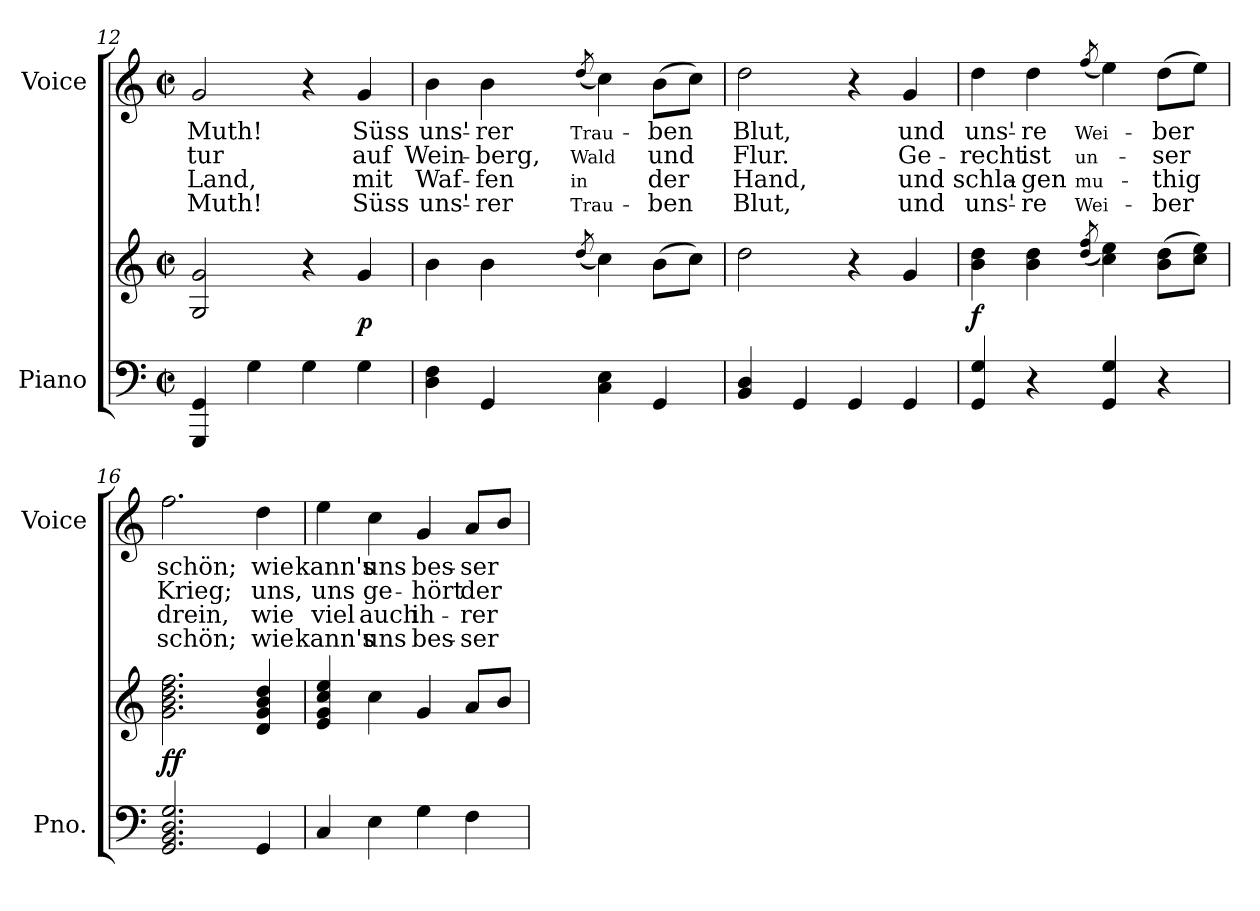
**kern	**kern	**dynam	**kern	**text	**text	**text	**text
*part2	*part2	*part2	*part1	*part1	*part1	*part1	*part1
*staff3	*staff2	*staff2/3	*staff1	*staff1	*staff1	*staff1	*staff1
*I"Piano	*	*	*I"Voice	*	*	*	*
*I'Pno.	*	*	*I'Voice	*	*	*	*
*clefF4	*clefG2	*	*clefG2	*	*	*	*
*k[]	*k[]	*	*k[]	*	*	*	*
*C:	*C:	*	*C:	*	*	*	*
*M2/2	*M2/2	*	*M2/2	*	*	*	*
*met(c|)	*met(c|)	*	*met(c|)	*	*	*	*
=12	=12	=12	=12	=12	=12	=12	=12
!	!	!	!	!LO:LY:b:color=#000000	!LO:LY:b:color=#000000	!LO:LY:b:color=#000000	!LO:LY:b:color=#000000
4GGGi/ 4GGi	2Gi/ 2gi	.	2gi/	Muth!	-tur	Land,	Muth!
4Gi\	.	.	.	.	.	.	.
4Gi\	4r	.	4r	.	.	.	.
!	!	!	!	!LO:LY:b:color=#000000	!LO:LY:b:color=#000000	!LO:LY:b:color=#000000	!LO:LY:b:color=#000000
4Gi\	4gi/	p	4gi/	Süss	auf	mit	Süss
=13	=13	=13	=13	=13	=13	=13	=13
!	!	!	!	!LO:LY:b:color=#000000	!LO:LY:b:color=#000000	!LO:LY:b:color=#000000	!LO:LY:b:color=#000000
4Di\ 4Fi	4bi\	.	4bi\	uns'-	Wein-	Waf-	uns'-
!	!	!	!	!LO:LY:b:color=#000000	!LO:LY:b:color=#000000	!LO:LY:b:color=#000000	!LO:LY:b:color=#000000
4GGi/	4bi\	.	4bi\	-rer	-berg,	-fen	-rer
!	!	!	!	!LO:LY:b:color=#000000	!LO:LY:b:color=#000000	!LO:LY:b:color=#000000	!LO:LY:b:color=#000000
.	(8qddi/	.	(8qddi/	Trau-	Wald	in	Trau-
4Ci\ 4Ei	4cci\)	.	4cci\)	.	.	.	.
!	!	!	!	!LO:LY:b:color=#000000	!LO:LY:b:color=#000000	!LO:LY:b:color=#000000	!LO:LY:b:color=#000000
4GGi/	(8bi\L	.	(8bi\L	-ben	und	der	-ben
.	8cci\J)	.	8cci\J)	.	.	.	.
!!LO:PB:g=z
=14	=14	=14	=14	=14	=14	=14	=14
!	!	!	!	!LO:LY:b:color=#000000	!LO:LY:b:color=#000000	!LO:LY:b:color=#000000	!LO:LY:b:color=#000000
4BBi/ 4Di	2ddi\	.	2ddi\	Blut,	Flur.	Hand,	Blut,
4GGi/	.	.	.	.	.	.	.
4GGi/	4r	.	4r	.	.	.	.
!	!	!	!	!LO:LY:b:color=#000000	!LO:LY:b:color=#000000	!LO:LY:b:color=#000000	!LO:LY:b:color=#000000
4GGi/	4gi/	.	4gi/	und	Ge-	und	und
=15	=15	=15	=15	=15	=15	=15	=15
!	!	!	!	!LO:LY:b:color=#000000	!LO:LY:b:color=#000000	!LO:LY:b:color=#000000	!LO:LY:b:color=#000000
4GGi/ 4Gi	4bi\ 4ddi	f	4ddi\	uns'-	-recht	schla-	uns'-
!	!	!	!	!LO:LY:b:color=#000000	!LO:LY:b:color=#000000	!LO:LY:b:color=#000000	!LO:LY:b:color=#000000
4r	4bi\ 4ddi	.	4ddi\	-re	ist	-gen	-re
!	!	!	!	!LO:LY:b:color=#000000	!LO:LY:b:color=#000000	!LO:LY:b:color=#000000	!LO:LY:b:color=#000000
.	(8qddi/ 8qffi	.	(8qffi/	Wei-	un-	mu-	Wei-
4GGi/ 4Gi	4cci\ 4eei)	.	4eei\)	.	.	.	.
!	!	!	!	!LO:LY:b:color=#000000	!LO:LY:b:color=#000000	!LO:LY:b:color=#000000	!LO:LY:b:color=#000000
4r	(8bi\ 8ddiL	.	(8ddi\L	-ber	-ser	-thig	-ber
.	8cci\ 8eeiJ)	.	8eei\J)	.	.	.	.
=16	=16	=16	=16	=16	=16	=16	=16
!	!	!	!	!LO:LY:b:color=#000000	!LO:LY:b:color=#000000	!LO:LY:b:color=#000000	!LO:LY:b:color=#000000
2.GGi/ 2.BBi 2.Di 2.Gi	2.gi\ 2.bi 2.ddi 2.ffi	ff	2.ffi\	schön;	Krieg;	drein,	schön;
!	!	!	!	!LO:LY:b:color=#000000	!LO:LY:b:color=#000000	!LO:LY:b:color=#000000	!LO:LY:b:color=#000000
4GGi/	4di/ 4gi 4bi 4ddi	.	4ddi\	wie	uns,	wie	wie
=17	=17	=17	=17	=17	=17	=17	=17
!	!	!	!	!LO:LY:b:color=#000000	!LO:LY:b:color=#000000	!LO:LY:b:color=#000000	!LO:LY:b:color=#000000
4Ci/	4ei/ 4gi 4cci 4eei	.	4eei\	kann's	uns	viel	kann's
!	!	!	!	!LO:LY:b:color=#000000	!LO:LY:b:color=#000000	!LO:LY:b:color=#000000	!LO:LY:b:color=#000000
4Ei\	4cci\	.	4cci\	uns	ge-	auch	uns
!	!	!	!	!LO:LY:b:color=#000000	!LO:LY:b:color=#000000	!LO:LY:b:color=#000000	!LO:LY:b:color=#000000
4Gi\	4gi/	.	4gi/	bes-	-hört	ih-	bes-
!	!	!	!	!LO:LY:b:color=#000000	!LO:LY:b:color=#000000	!LO:LY:b:color=#000000	!LO:LY:b:color=#000000
4Fi\	8ai/L	.	8ai/L	-ser	der	-rer	-ser
.	8bi/J	.	8bi/J	.	.	.	.
=	=	=	=	=	=	=	=
*-	*-	*-	*-	*-	*-	*-	*-
